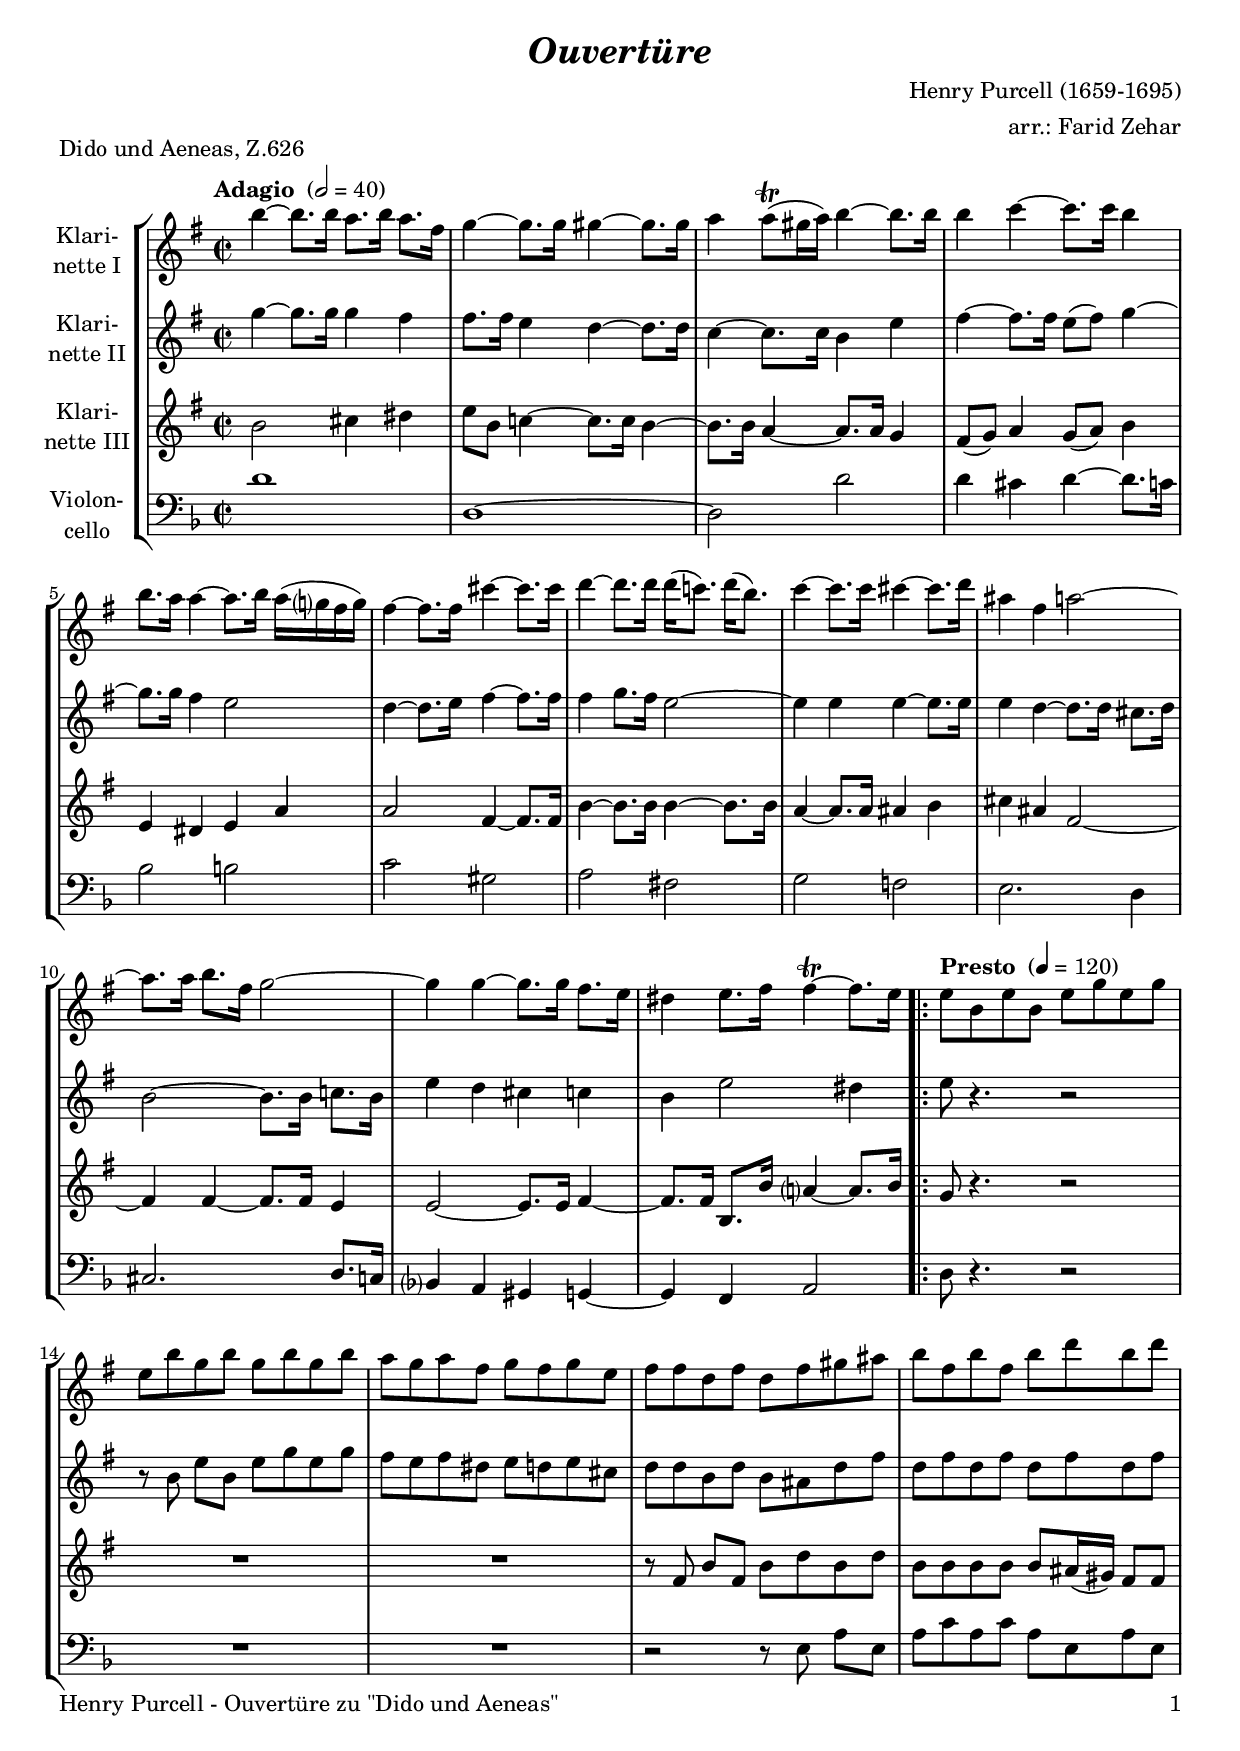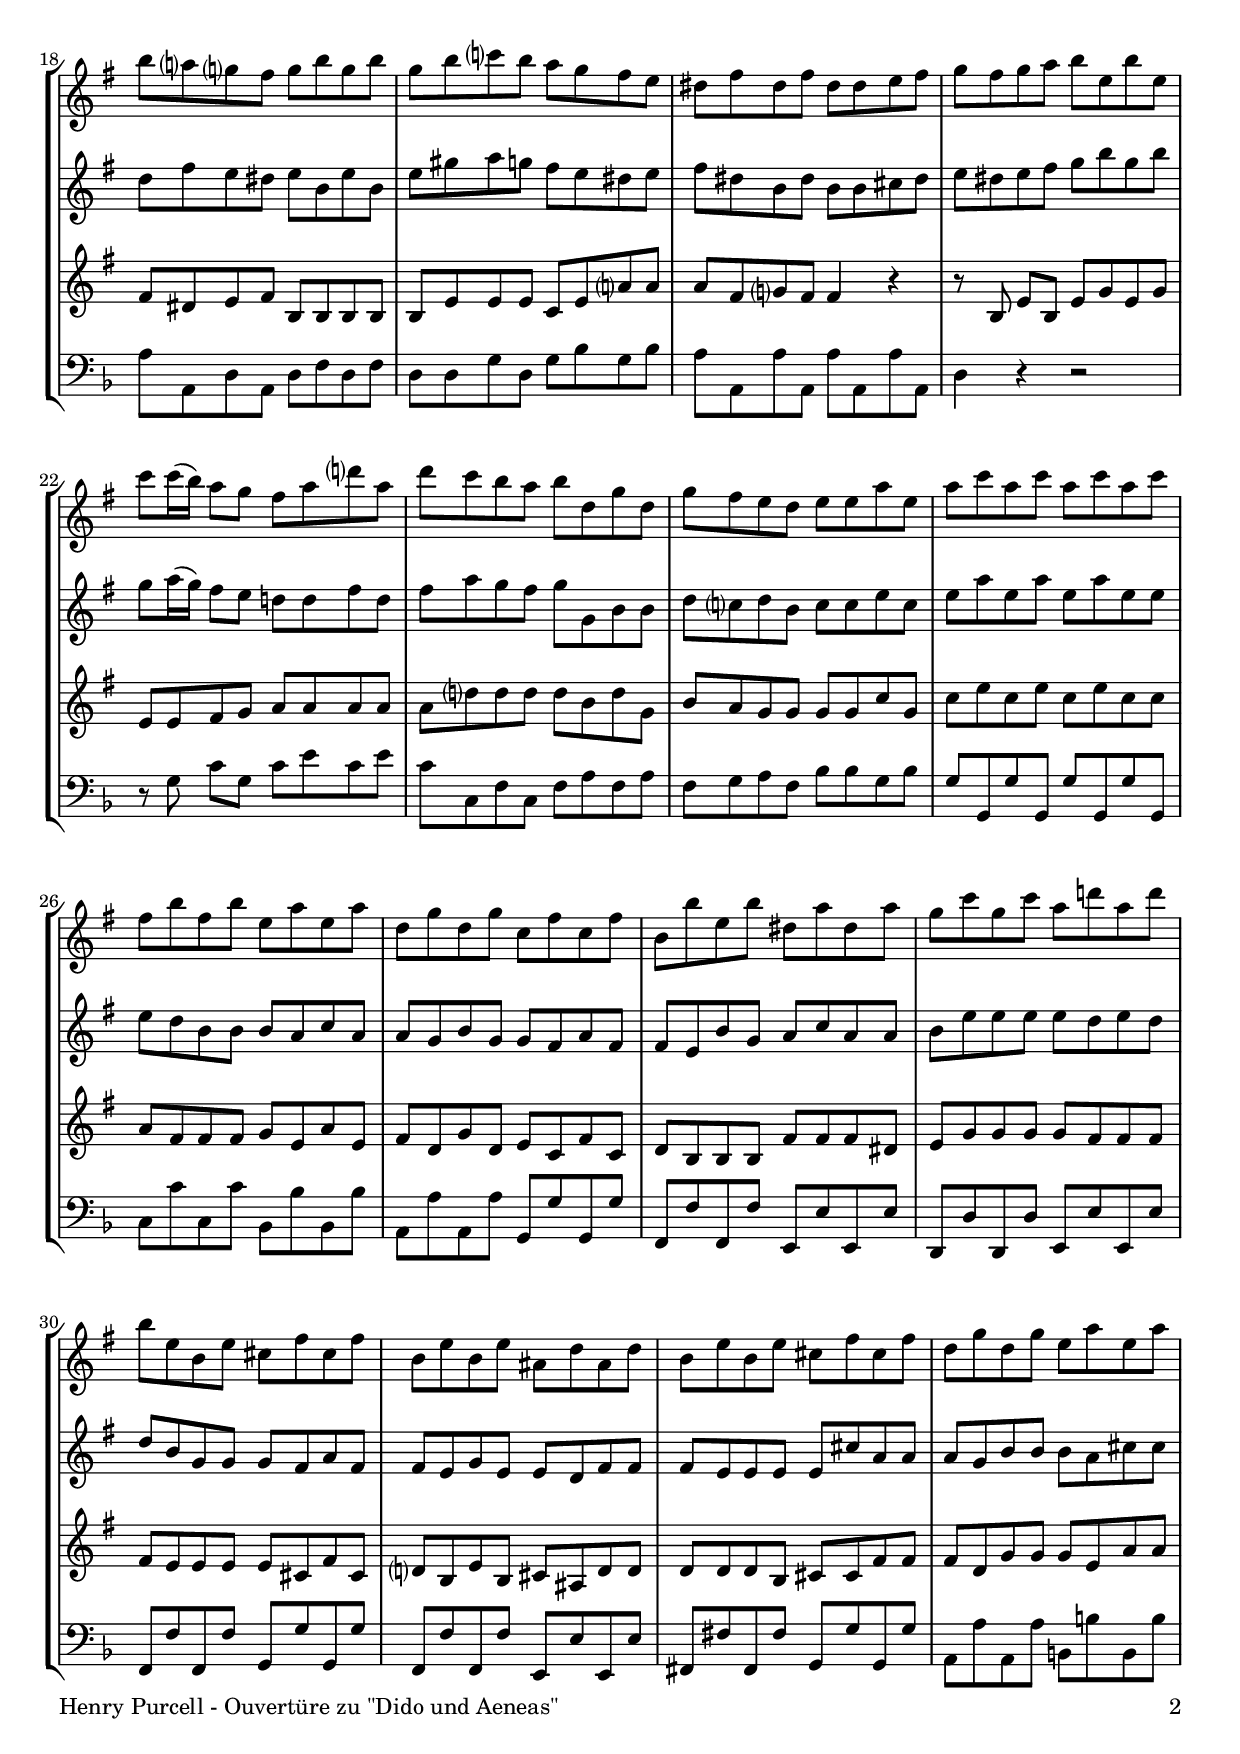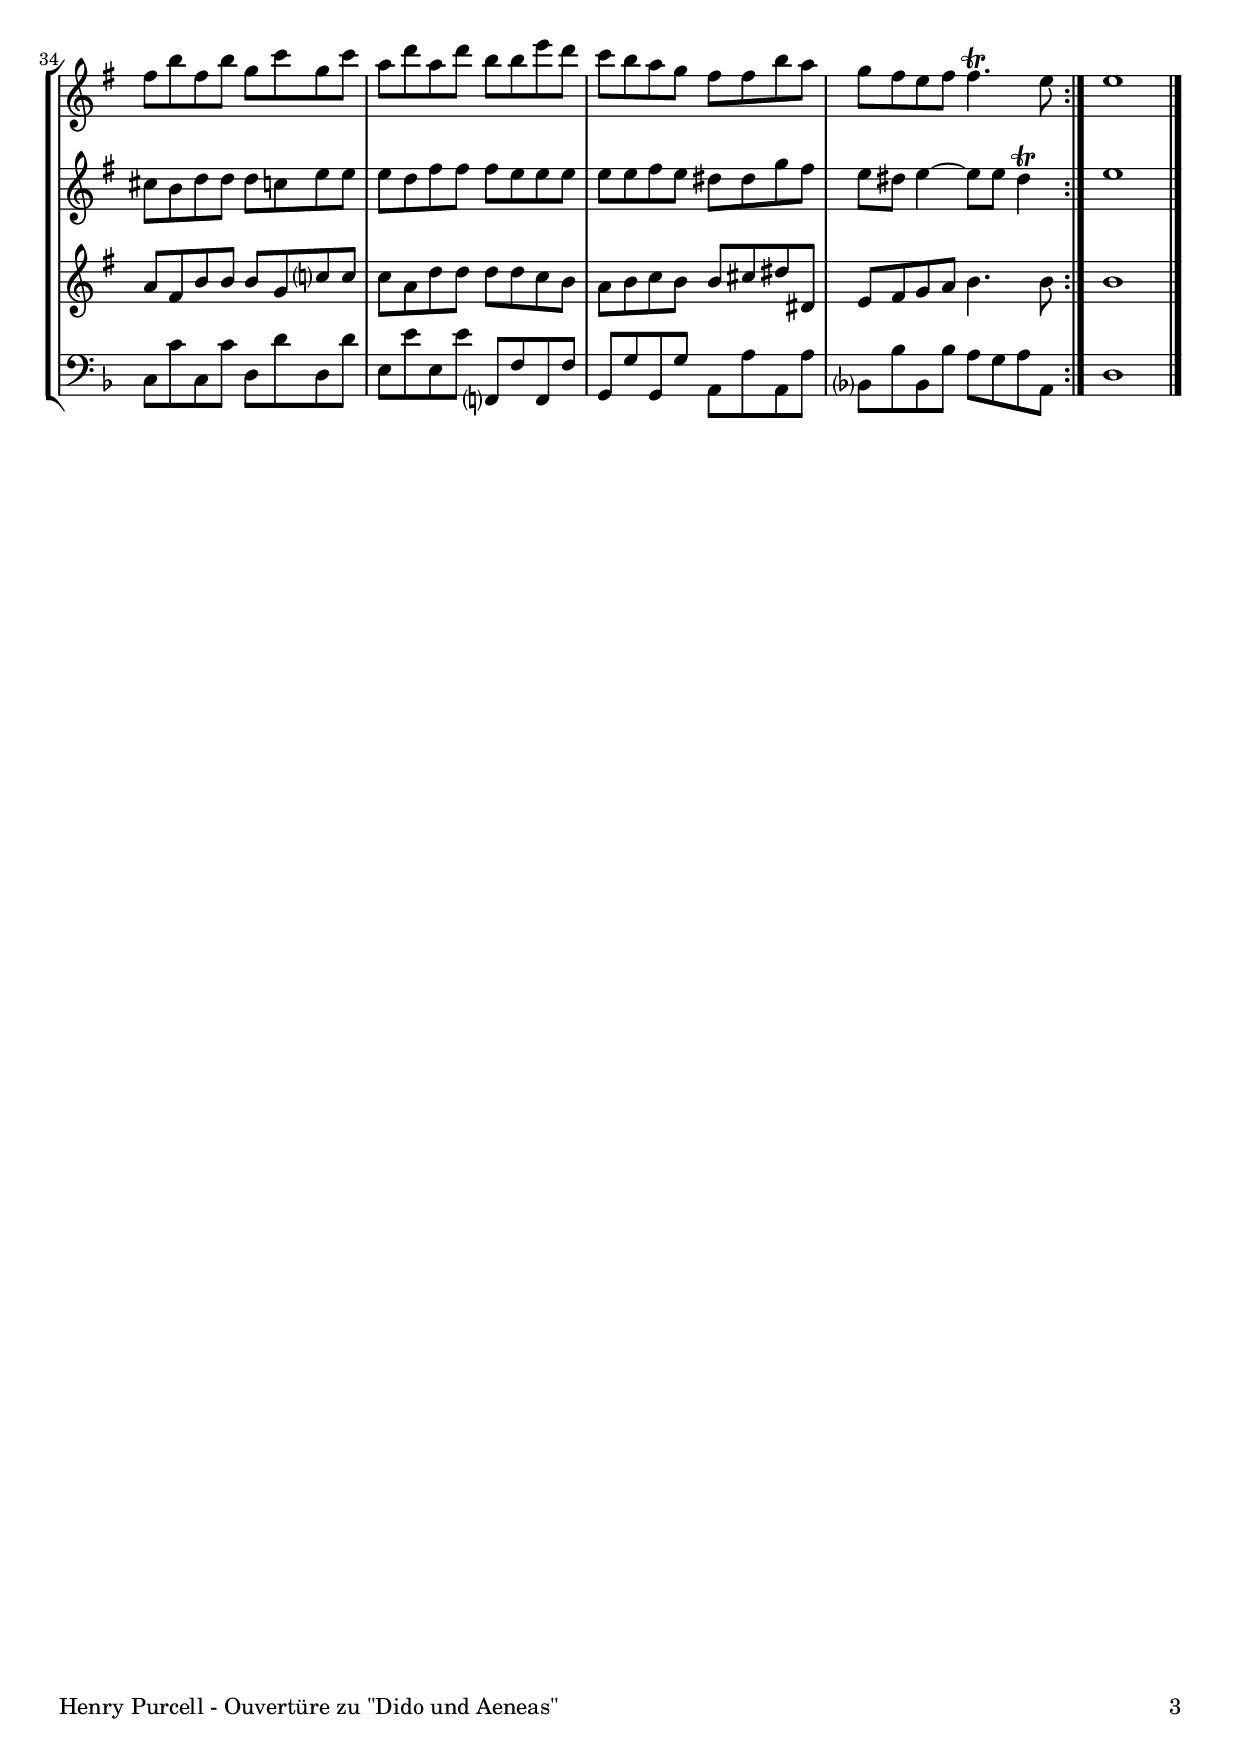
\version "2.18.2"
\include "deutsch.ly"
  
#(set-global-staff-size 19.55)

\header {
  title     = \markup \bold \italic "Ouvertüre"
  composer  = "Henry Purcell (1659-1695)"
  arranger  = "arr.: Farid Zehar"
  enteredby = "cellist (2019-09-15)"
  piece     = "Dido und Aeneas, Z.626"
}

voiceconsts = {
  \key e \minor
  \time 2/2
  \clef "treble"
%  \numericTimeSignature
  \compressFullBarRests
  % Set default beaming for all staves
%  \set Timing.beamExceptions = #'()
%  \set Timing.baseMoment     = #(ly:make-moment 1 4)
%  \set Timing.beatStructure  = #'(1 1 1 1)
}

micl = "clarinet"
mifl = "flute"
miob = "oboe"
mifh = "french horn"
misx = "tenor sax"
mist = "string ensemble 1"
%miba = "viola"
miba = "cello"
%miba = "bassoon"
mikl = "harpsichord"

introa = { \tempo "Adagio " 2=40 }
introb = { \tempo "Presto " 4=120 }

va = \relative c''' {
  \voiceconsts

  \introa
  h4~ h8. h16 a8. h16 a8.[ fis16]
  g4~ g8. g16 gis4~ gis8. gis16
  a4 a8(\trill gis16 a) h4~ h8. h16
  h4 c~ c8. c16 h4

  h8. a16 a4~ a8.[ h16] a( g? fis g)
  fis4~ fis8. fis16 cis'4~ cis8. cis16
  d4~ d8. d16 d( c!8.) d16[( h8.)]
  c4~ c8. c16 cis4~ cis8. d16

  ais4 fis a2~
  a8. a16 h8.[ fis16] g2~
  g4 g~ g8. g16 fis8.[ e16]
  dis4 e8. fis16  fis4~\trill fis8. e16

  \introb
  \repeat volta 2 {
    e8 h e h e g e g
    e h' g h g h g h
    a g a fis g fis g e
    fis fis d fis d fis gis ais

    h fis h fis h d h d
    h a? g? fis g h g h
    g h c? h a g fis e
    dis fis dis fis dis dis e fis

    g fis g a h e, h' e,
    c' c16( h) a8[ g] fis a d? a
    d c h a h d, g d
    g fis e d e e a e

    a c a c a c a c
    fis, h fis h e, a e a
    d, g d g c, fis c fis
    h, h' e, h' dis, a' dis, a'

    g c g c a d! a d
    h e, h e cis fis cis fis
    h, e h e ais, d ais d
    h e h e cis fis cis fis
    d g d g e a e a

    fis h fis h g c g c
    a d a d h h e d
    c h a g fis fis h a
    g fis e fis fis4.\trill e8
  }
  e1 \bar "|."
}

vb = \relative c''' {
  \voiceconsts

  \introa
  g4~ g8. g16 g4 fis
  fis8. fis16 e4 d~ d8. d16
  c4~ c8. c16 h4 e
  fis~ fis8. fis16 e8( fis) g4~

  g8. g16 fis4 e2
  d4~ d8. e16 fis4~ fis8. fis16
  fis4 g8. fis16 e2~
  e4 e e~ e8. e16

  e4 d~ d8. d16 cis8.[ d16]
  h2~ h8. h16 c!8.[ h16]
  e4 d cis c
  h e2 dis4

  \introb
  \repeat volta 2 {
    e8 r4. r2
    r8 h e[ h] e g e g
    fis e fis dis e d e cis
    d d h d h ais d fis

    d fis d fis d fis d fis
    d fis e dis e h e h
    e gis a g fis e dis e
    fis dis h dis h h cis dis

    e dis e fis g h g h
    g a16( g) fis8[ e] d! d fis d
    fis a g fis g g, h h
    d c? d h c c e c

    e a e a e a e e
    e d h h h a c a
    a g h g g fis a fis
    fis e h' g a c a a

    h e e e e d e d
    d h g g g fis a fis
    fis e g e e d fis fis
    fis e e e e cis' a a
    a g h h h a cis cis

    cis h d d d c e e
    e d fis fis fis e e e
    e e fis e dis dis g fis
    e dis e4~ e8 e dis4\trill
  }
  e1 \bar "|."
}

vc = \relative c'' {
  \voiceconsts

  \introa
  h2 cis4 dis
  e8 h c!4~ c8. c16 h4~
  h8. h16 a4~ a8. a16 g4
  fis8( g) a4 g8( a) h4

  e, dis e a
  a2 fis4~ fis8. fis16
  h4~ h8. h16 h4~ h8. h16
  a4~ a8. a16 ais4 h

  cis ais fis2~
  fis4 fis~ fis8. fis16 e4
  e2~ e8. e16 fis4~
  fis8. fis16 h,8.[ h'16] a?4~ a8. h16

  \introb
  \repeat volta 2 {
    g8 r4. r2
    R1*2
    r8 fis h[ fis] h d h d

    h h h h h ais16( gis) fis8[ fis]
    fis dis e fis h, h h h
    h e e e c e a? a
    a fis g? fis fis4 r

    r8 h, e[ h] e g e g
    e e fis g a a a a
    a d? d d d h d g,
    h a g g g g c g

    c e c e c e c c
    a fis fis fis g e a e
    fis d g d e c fis c
    d h h h fis' fis fis dis

    e g g g g fis fis fis
    fis e e e e cis fis cis
    d? h e h cis ais d d
    d d d h cis cis fis fis
    fis d g g g e a a

    a fis h h h g c? c
    c a d d d d c h
    a h c h h cis dis dis,
    e fis g a h4. h8
  }
  h1 \bar "|."
}

vd = \relative c' {
  \voiceconsts
  \clef "bass"

  \introa
  e1
  e,~
  e2 e'
  e4 dis e~ e8. d16

  c2 cis
  d ais
  h gis
  a g!

  fis2. e4
  dis2. e8. d16
  c?4 h ais a~
  a g h2

  \introb
  \repeat volta 2 {
    e8 r4. r2
    R1*2
    r2 r8 fis h[ fis]

    h d h d h fis h fis
    h h, e h e g e g
    e e a e a c a c
    h h, h' h, h' h, h' h,

    e4 r r2
    r8 a d[ a] d fis d fis
    d d, g d g h g h
    g a h g c c a c

    a a, a' a, a' a, a' a,
    d d' d, d' c, c' c, c'
    h, h' h, h' a, a' a, a'
    g, g' g, g' fis, fis' fis, fis'

    e, e' e, e' fis, fis' fis, fis'
    g, g' g, g' a, a' a, a'
    g, g' g, g' fis, fis' fis, fis'
    gis, gis' gis, gis' a, a' a, a'
    h, h' h, h' cis, cis' cis, cis'

    d, d' d, d' e, e' e, e'
    fis, fis' fis, fis' g,,? g' g, g'
    a, a' a, a' h, h' h, h'
    c,? c' c, c' h a h h,
  }
  e1 \bar "|."
}


music = \new StaffGroup <<
      \new Staff {
	\set Staff.midiInstrument = \micl
	\set Staff.instrumentName = \markup \center-column { "Klari-" "nette I" }
	\transpose e e { \va }
      }

      \new Staff {
	\set Staff.midiInstrument = \micl
	\set Staff.instrumentName = \markup \center-column { "Klari-" "nette II" }
	\transpose e e { \vb }
      }

      \new Staff {
	\set Staff.midiInstrument = \micl
	\set Staff.instrumentName = \markup \center-column { "Klari-" "nette III" }
	\transpose e e { \vc }
      }

      \new Staff {
	\set Staff.midiInstrument = \miba
	\set Staff.instrumentName = \markup \center-column { "Violon-" "cello" }
	\transpose e d { \vd }
      }
>>

\book {
 \paper {
    print-page-number = ##t
    print-first-page-number = ##t
    oddHeaderMarkup = \markup \null
    evenHeaderMarkup = \markup \null
    oddFooterMarkup = \markup {
      \fill-line {
        \on-the-fly #print-page-number-check-first
        "Henry Purcell - Ouvertüre zu \"Dido und Aeneas\"" \fromproperty #'page:page-number-string
      }
    }
    evenFooterMarkup = \oddFooterMarkup
  }  \score {
    \music
    \layout {}
  }

  \score {
    \unfoldRepeats \music

    \midi {
      \context {
        \Score
      }
    }
  }
}
